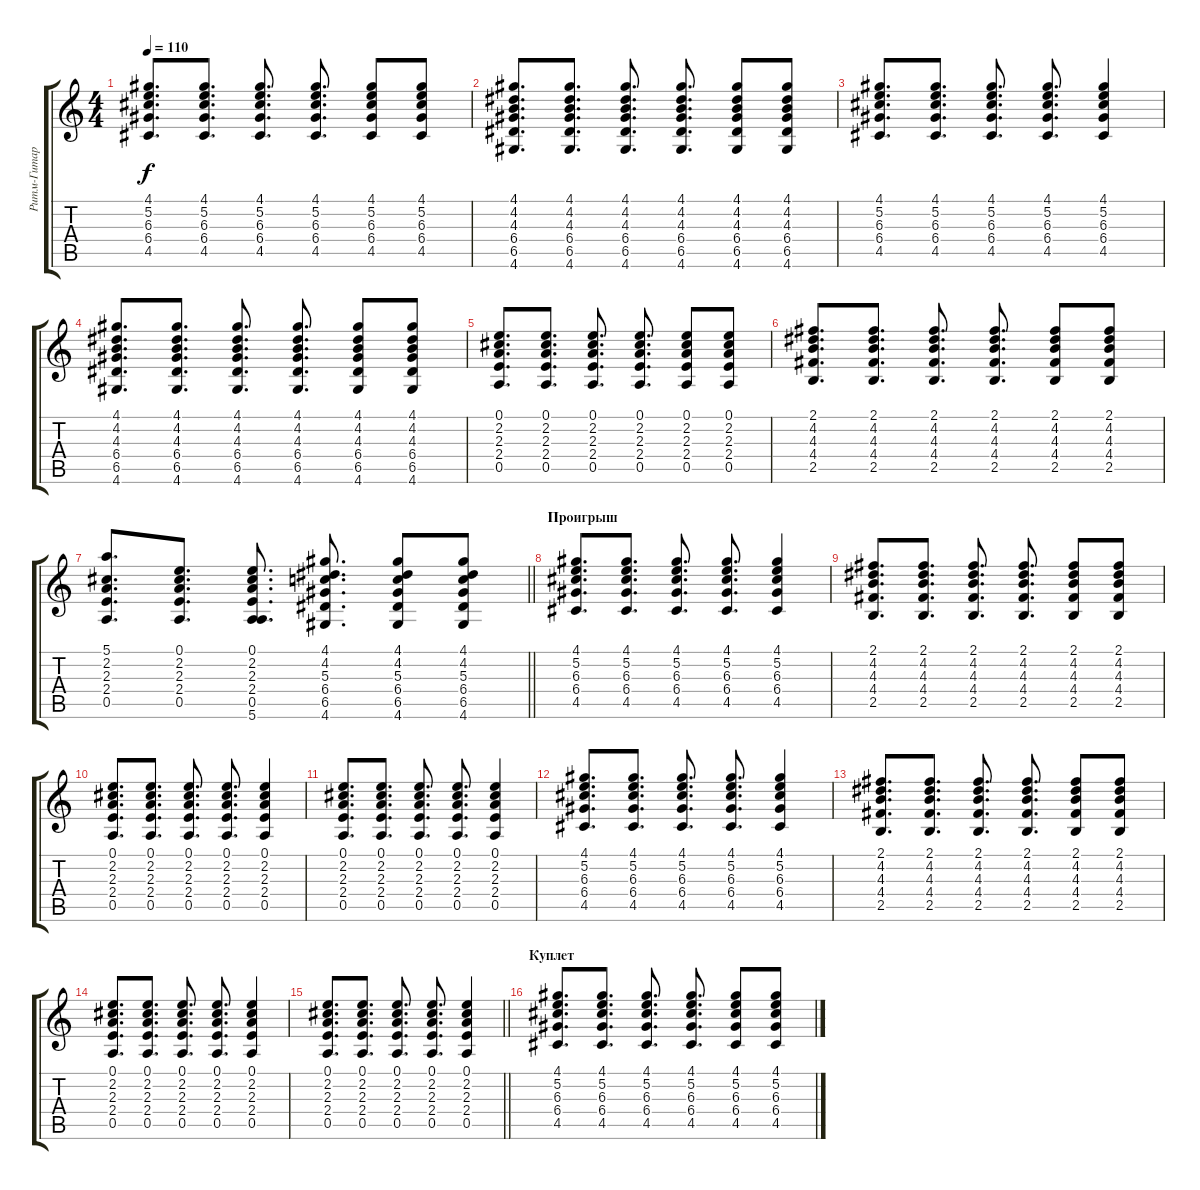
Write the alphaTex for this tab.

\track ("Ритм-Гитара" "Ритм-Гитар") {instrument acousticguitarnylon}
\staff {score tabs}
\tuning (E4 B3 G3 D3 A2 E2) {hide}
\ts (4 4)
\tempo 110
\clef g2
\ks c
(4.1 5.2 6.3 6.4 4.5).8{d dy f} (4.1 5.2 6.3 6.4 4.5).8{d} (4.1 5.2 6.3 6.4 4.5).8{d} (4.1 5.2 6.3 6.4 4.5).8{d} (4.1 5.2 6.3 6.4 4.5).8 (4.1 5.2 6.3 6.4 4.5).8 |
(4.1 4.2 4.3 6.4 6.5 4.6).8{d} (4.1 4.2 4.3 6.4 6.5 4.6).8{d} (4.1 4.2 4.3 6.4 6.5 4.6).8{d} (4.1 4.2 4.3 6.4 6.5 4.6).8{d} (4.1 4.2 4.3 6.4 6.5 4.6).8 (4.1 4.2 4.3 6.4 6.5 4.6).8 |
(4.1 5.2 6.3 6.4 4.5).8{d} (4.1 5.2 6.3 6.4 4.5).8{d} (4.1 5.2 6.3 6.4 4.5).8{d} (4.1 5.2 6.3 6.4 4.5).8{d} (4.1 5.2 6.3 6.4 4.5).4 |
(4.1 4.2 4.3 6.4 6.5 4.6).8{d} (4.1 4.2 4.3 6.4 6.5 4.6).8{d} (4.1 4.2 4.3 6.4 6.5 4.6).8{d} (4.1 4.2 4.3 6.4 6.5 4.6).8{d} (4.1 4.2 4.3 6.4 6.5 4.6).8 (4.1 4.2 4.3 6.4 6.5 4.6).8 |
(0.1 2.2 2.3 2.4 0.5).8{d} (0.1 2.2 2.3 2.4 0.5).8{d} (0.1 2.2 2.3 2.4 0.5).8{d} (0.1 2.2 2.3 2.4 0.5).8{d} (0.1 2.2 2.3 2.4 0.5).8 (0.1 2.2 2.3 2.4 0.5).8 |
(2.1 4.2 4.3 4.4 2.5).8{d} (2.1 4.2 4.3 4.4 2.5).8{d} (2.1 4.2 4.3 4.4 2.5).8{d} (2.1 4.2 4.3 4.4 2.5).8{d} (2.1 4.2 4.3 4.4 2.5).8 (2.1 4.2 4.3 4.4 2.5).8 |
\barLineRight lightlight
(5.1 2.2 2.3 2.4 0.5).8{d} (0.1 2.2 2.3 2.4 0.5).8{d} (0.1 2.2 2.3 2.4 0.5 5.6).8{d} (4.1 4.2 5.3 6.4 6.5 4.6).8{d} (4.1 4.2 5.3 6.4 6.5 4.6).8 (4.1 4.2 5.3 6.4 6.5 4.6).8 |
\section ("" "Проигрыш")
(4.1 5.2 6.3 6.4 4.5).8{d} (4.1 5.2 6.3 6.4 4.5).8{d} (4.1 5.2 6.3 6.4 4.5).8{d} (4.1 5.2 6.3 6.4 4.5).8{d} (4.1 5.2 6.3 6.4 4.5).4 |
(2.1 4.2 4.3 4.4 2.5).8{d} (2.1 4.2 4.3 4.4 2.5).8{d} (2.1 4.2 4.3 4.4 2.5).8{d} (2.1 4.2 4.3 4.4 2.5).8{d} (2.1 4.2 4.3 4.4 2.5).8 (2.1 4.2 4.3 4.4 2.5).8 |
(0.1 2.2 2.3 2.4 0.5).8{d} (0.1 2.2 2.3 2.4 0.5).8{d} (0.1 2.2 2.3 2.4 0.5).8{d} (0.1 2.2 2.3 2.4 0.5).8{d} (0.1 2.2 2.3 2.4 0.5).4 |
(0.1 2.2 2.3 2.4 0.5).8{d} (0.1 2.2 2.3 2.4 0.5).8{d} (0.1 2.2 2.3 2.4 0.5).8{d} (0.1 2.2 2.3 2.4 0.5).8{d} (0.1 2.2 2.3 2.4 0.5).4 |
(4.1 5.2 6.3 6.4 4.5).8{d} (4.1 5.2 6.3 6.4 4.5).8{d} (4.1 5.2 6.3 6.4 4.5).8{d} (4.1 5.2 6.3 6.4 4.5).8{d} (4.1 5.2 6.3 6.4 4.5).4 |
(2.1 4.2 4.3 4.4 2.5).8{d} (2.1 4.2 4.3 4.4 2.5).8{d} (2.1 4.2 4.3 4.4 2.5).8{d} (2.1 4.2 4.3 4.4 2.5).8{d} (2.1 4.2 4.3 4.4 2.5).8 (2.1 4.2 4.3 4.4 2.5).8 |
(0.1 2.2 2.3 2.4 0.5).8{d} (0.1 2.2 2.3 2.4 0.5).8{d} (0.1 2.2 2.3 2.4 0.5).8{d} (0.1 2.2 2.3 2.4 0.5).8{d} (0.1 2.2 2.3 2.4 0.5).4 |
\barLineRight lightlight
(0.1 2.2 2.3 2.4 0.5).8{d} (0.1 2.2 2.3 2.4 0.5).8{d} (0.1 2.2 2.3 2.4 0.5).8{d} (0.1 2.2 2.3 2.4 0.5).8{d} (0.1 2.2 2.3 2.4 0.5).4 |
\section ("" "Куплет")
(4.1 5.2 6.3 6.4 4.5).8{d} (4.1 5.2 6.3 6.4 4.5).8{d} (4.1 5.2 6.3 6.4 4.5).8{d} (4.1 5.2 6.3 6.4 4.5).8{d} (4.1 5.2 6.3 6.4 4.5).8 (4.1 5.2 6.3 6.4 4.5).8
